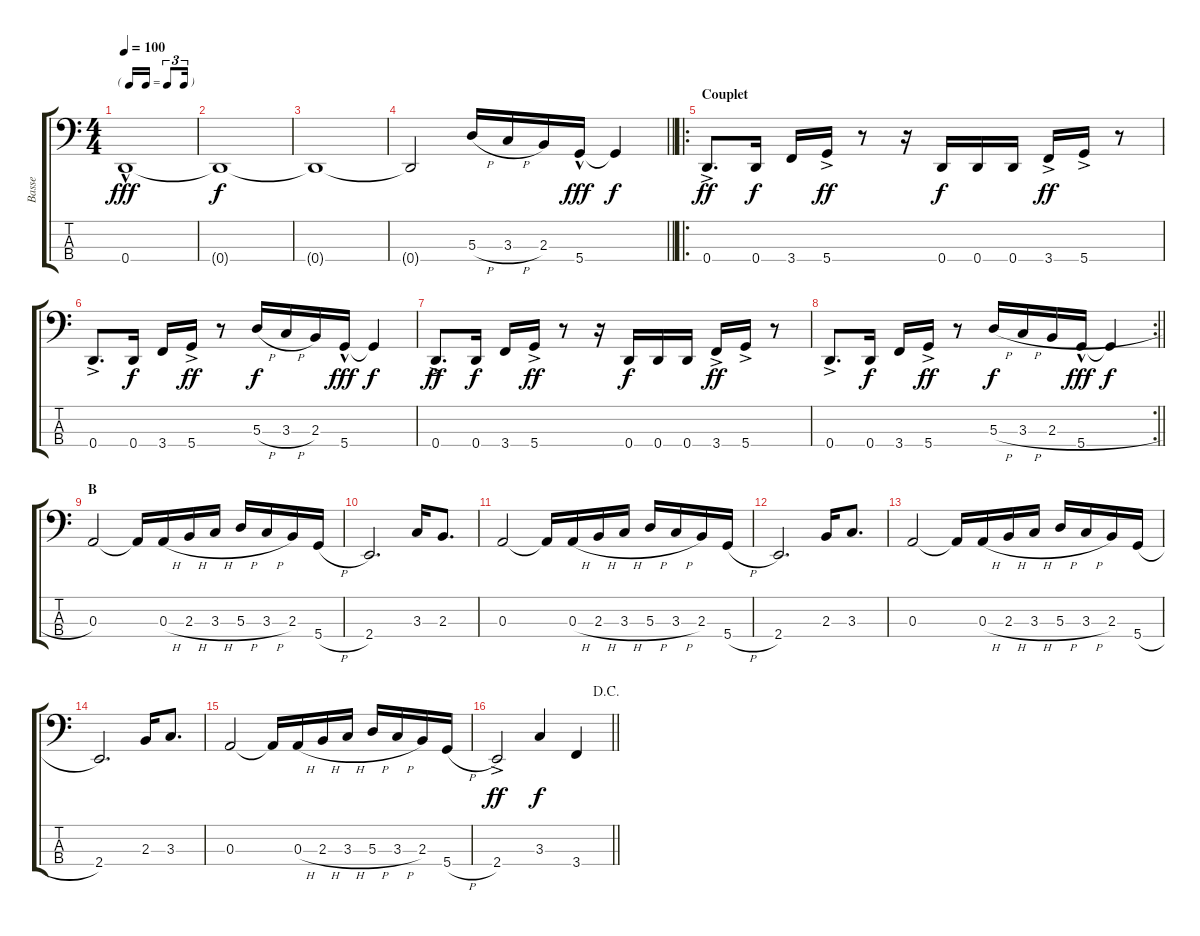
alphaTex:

\track ("Basse" "Basse") {instrument electricbassfinger}
\staff {score tabs}
\tuning (G2 D2 A1 D1) {hide}
\ts (4 4)
\tf triplet16th
\tempo 100
\clef f4
\ks c
0.4{hac}.1{dy fff instrument electricbassfinger} |
0.4{t}.1{dy f} |
0.4{t}.1 |
\barLineRight lightlight
0.4{t}.2 5.3{h}.16 3.3{h}.16 2.3.16 5.4{hac}.16{dy fff} 5.4{t}.4{dy f} |
\ro
\section ("" "Couplet")
0.4{ac}.8{d dy ff} 0.4.16{dy f} 3.4.16 5.4{ac}.16{dy ff} r.8 r.16 0.4.16{dy f} 0.4.16 0.4.16 3.4{ac}.16{dy ff} 5.4{ac}.16 r.8 |
0.4{ac}.8{d} 0.4.16{dy f} 3.4.16 5.4{ac}.16{dy ff} r.8 5.3{h}.16{dy f} 3.3{h}.16 2.3.16 5.4{hac}.16{dy fff} 5.4{t}.4{dy f} |
0.4{ac}.8{d dy ff} 0.4.16{dy f} 3.4.16 5.4{ac}.16{dy ff} r.8 r.16 0.4.16{dy f} 0.4.16 0.4.16 3.4{ac}.16{dy ff} 5.4{ac}.16 r.8 |
\rc 2
\barLineRight lightlight
0.4{ac}.8{d} 0.4.16{dy f} 3.4.16 5.4{ac}.16{dy ff} r.8 5.3{h}.16{dy f} 3.3{h}.16 2.3{h}.16 5.4{hac}.16{dy fff} 5.4{t}.4{dy f} |
\section ("" "B")
0.3.2 0.3{t}.16 0.3{h}.16 2.3{h}.16 3.3{h}.16 5.3{h}.16 3.3{h}.16 2.3.16 5.4{h}.16 |
2.4.2{d} 3.3.16 2.3.8{d} |
0.3.2 0.3{t}.16 0.3{h}.16 2.3{h}.16 3.3{h}.16 5.3{h}.16 3.3{h}.16 2.3.16 5.4{h}.16 |
2.4.2{d} 2.3.16 3.3.8{d} |
0.3.2 0.3{t}.16 0.3{h}.16 2.3{h}.16 3.3{h}.16 5.3{h}.16 3.3{h}.16 2.3.16 5.4{h}.16 |
2.4.2{d} 2.3.16 3.3.8{d} |
0.3.2 0.3{t}.16 0.3{h}.16 2.3{h}.16 3.3{h}.16 5.3{h}.16 3.3{h}.16 2.3.16 5.4{h}.16 |
\jump dacapo
\barLineRight lightlight
2.4{ac}.2{dy ff} 3.3.4{dy f} 3.4.4
